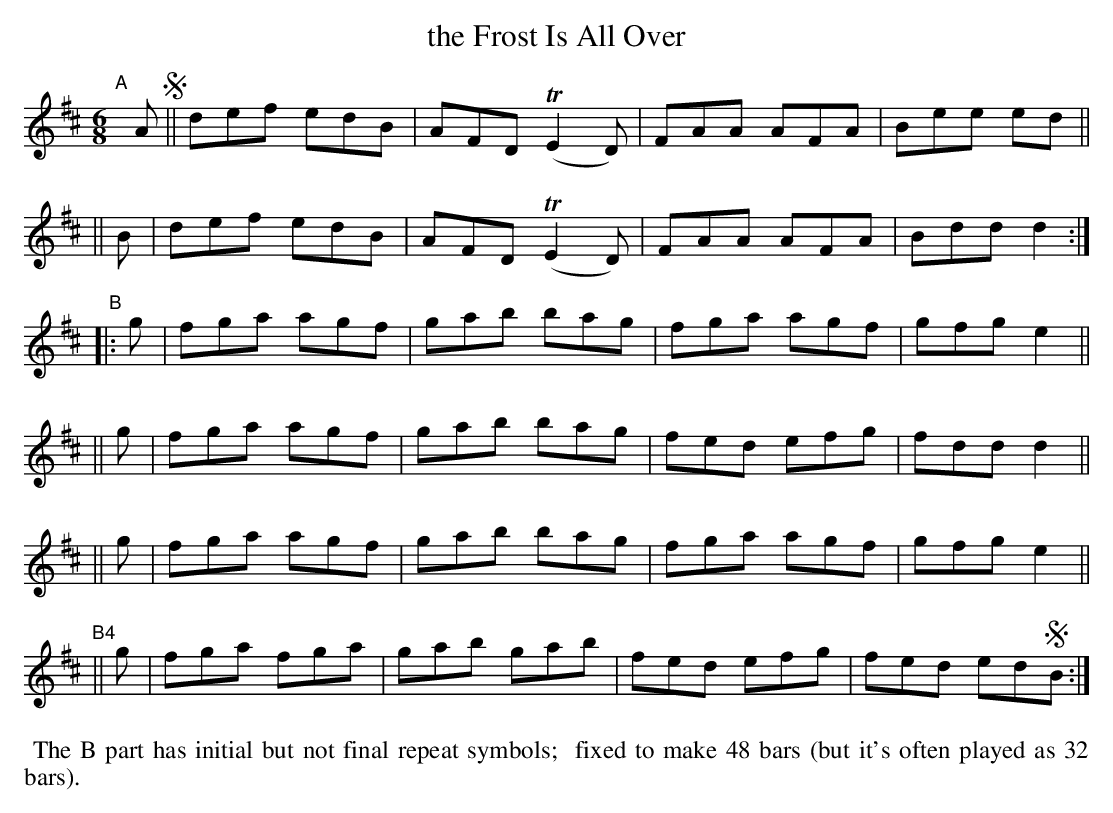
X:1
T: the Frost Is All Over
M: 6/8
L: 1/8
K: D
"^A"[|] A !segno!\
||     def edB | AFD (TE2D) | FAA AFA | Bee ed ||
|| B | def edB | AFD (TE2D) | FAA AFA | Bdd d2 :|
"^B"\
|: g | fga agf | gab bag | fga agf | gfg e2 ||
|| g | fga agf | gab bag | fed efg | fdd d2 ||
|| g | fga agf | gab bag | fga agf | gfg e2 ||
"^B4"\
|| g | fga fga | gab gab | fed efg | fed ed!segno!B :|
